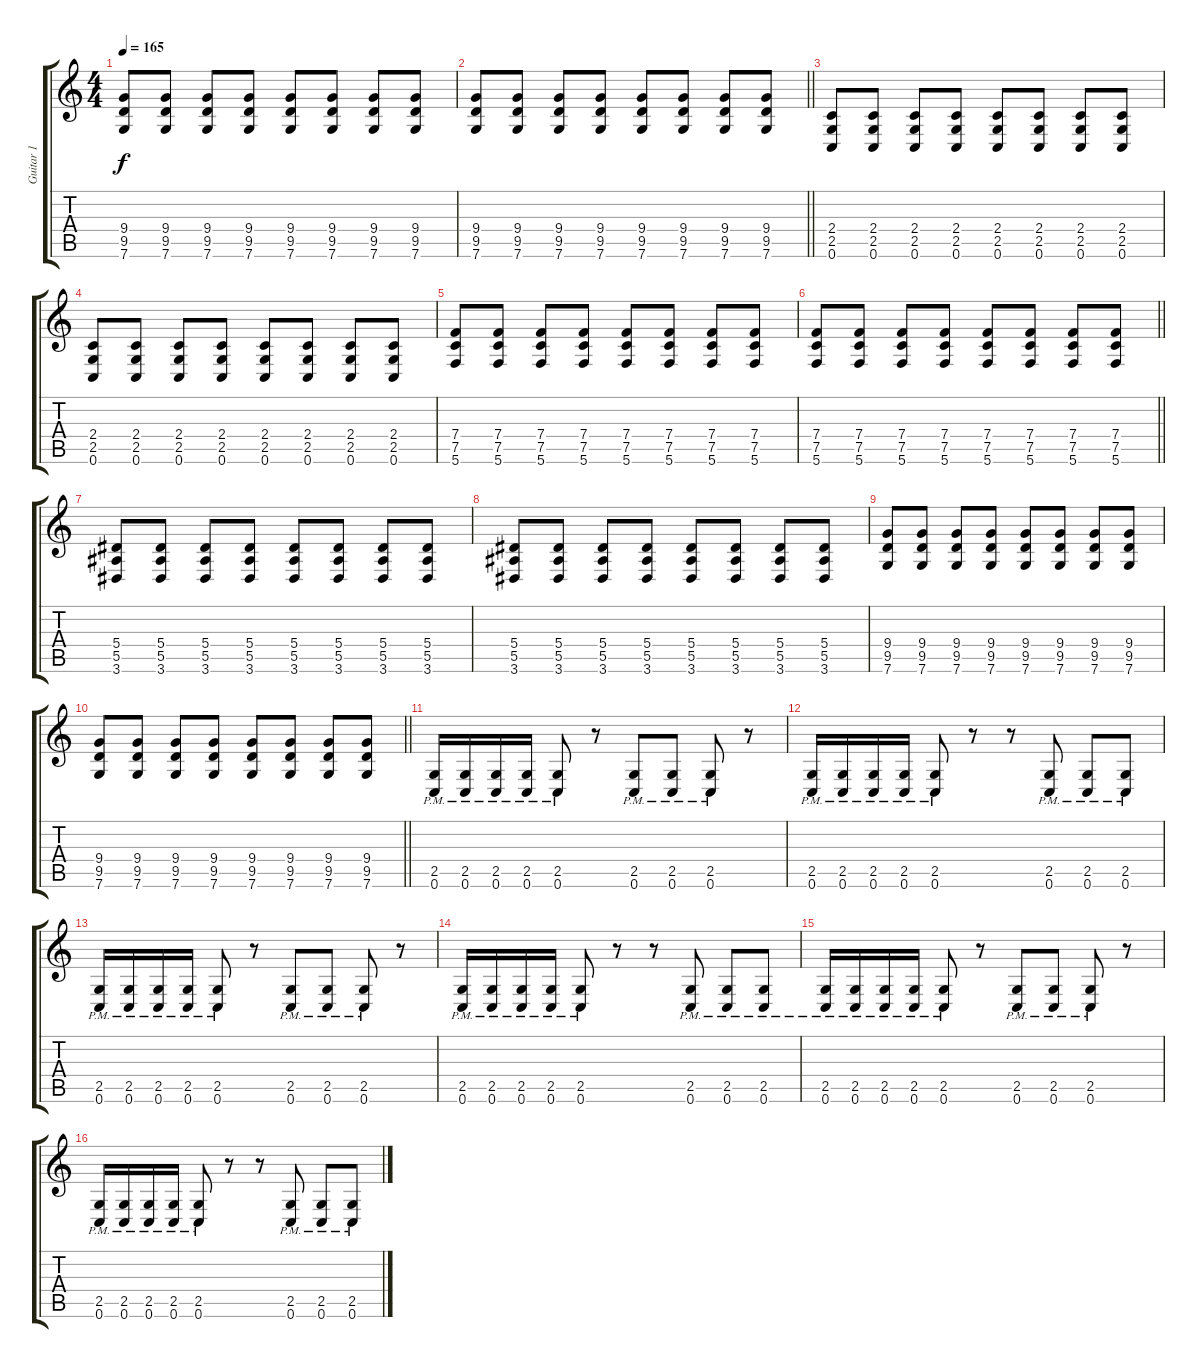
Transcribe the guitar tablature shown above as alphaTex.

\track ("Guitar 1" "Guitar 1") {instrument overdrivenguitar}
\staff {score tabs}
\tuning (C4 G3 Eb3 Bb2 F2 C2) {hide}
\ts (4 4)
\tempo 165
\clef g2
\ks c
(9.4 9.5 7.6).8{dy f} (9.4 9.5 7.6).8 (9.4 9.5 7.6).8 (9.4 9.5 7.6).8 (9.4 9.5 7.6).8 (9.4 9.5 7.6).8 (9.4 9.5 7.6).8 (9.4 9.5 7.6).8 |
\barLineRight lightlight
(9.4 9.5 7.6).8 (9.4 9.5 7.6).8 (9.4 9.5 7.6).8 (9.4 9.5 7.6).8 (9.4 9.5 7.6).8 (9.4 9.5 7.6).8 (9.4 9.5 7.6).8 (9.4 9.5 7.6).8 |
(2.4 2.5 0.6).8 (2.4 2.5 0.6).8 (2.4 2.5 0.6).8 (2.4 2.5 0.6).8 (2.4 2.5 0.6).8 (2.4 2.5 0.6).8 (2.4 2.5 0.6).8 (2.4 2.5 0.6).8 |
(2.4 2.5 0.6).8{txt ""} (2.4 2.5 0.6).8 (2.4 2.5 0.6).8 (2.4 2.5 0.6).8 (2.4 2.5 0.6).8 (2.4 2.5 0.6).8 (2.4 2.5 0.6).8 (2.4 2.5 0.6).8 |
(7.4 7.5 5.6).8 (7.4 7.5 5.6).8 (7.4 7.5 5.6).8 (7.4 7.5 5.6).8 (7.4 7.5 5.6).8 (7.4 7.5 5.6).8 (7.4 7.5 5.6).8 (7.4 7.5 5.6).8 |
\barLineRight lightlight
(7.4 7.5 5.6).8 (7.4 7.5 5.6).8 (7.4 7.5 5.6).8 (7.4 7.5 5.6).8 (7.4 7.5 5.6).8 (7.4 7.5 5.6).8 (7.4 7.5 5.6).8 (7.4 7.5 5.6).8 |
(5.4 5.5 3.6).8 (5.4 5.5 3.6).8 (5.4 5.5 3.6).8 (5.4 5.5 3.6).8 (5.4 5.5 3.6).8 (5.4 5.5 3.6).8 (5.4 5.5 3.6).8 (5.4 5.5 3.6).8 |
(5.4 5.5 3.6).8 (5.4 5.5 3.6).8 (5.4 5.5 3.6).8 (5.4 5.5 3.6).8 (5.4 5.5 3.6).8 (5.4 5.5 3.6).8 (5.4 5.5 3.6).8 (5.4 5.5 3.6).8 |
(9.4 9.5 7.6).8 (9.4 9.5 7.6).8 (9.4 9.5 7.6).8 (9.4 9.5 7.6).8 (9.4 9.5 7.6).8 (9.4 9.5 7.6).8 (9.4 9.5 7.6).8 (9.4 9.5 7.6).8 |
\barLineRight lightlight
(9.4 9.5 7.6).8 (9.4 9.5 7.6).8 (9.4 9.5 7.6).8 (9.4 9.5 7.6).8 (9.4 9.5 7.6).8 (9.4 9.5 7.6).8 (9.4 9.5 7.6).8 (9.4 9.5 7.6).8 |
(2.5{pm} 0.6{pm}).16 (2.5{pm} 0.6{pm}).16 (2.5{pm} 0.6{pm}).16 (2.5{pm} 0.6{pm}).16 (2.5{pm} 0.6{pm}).8 r.8 (2.5{pm} 0.6{pm}).8 (2.5{pm} 0.6{pm}).8 (2.5{pm} 0.6{pm}).8 r.8 |
(2.5{pm} 0.6{pm}).16 (2.5{pm} 0.6{pm}).16 (2.5{pm} 0.6{pm}).16 (2.5{pm} 0.6{pm}).16 (2.5{pm} 0.6{pm}).8 r.8 r.8 (2.5{pm} 0.6{pm}).8 (2.5{pm} 0.6{pm}).8 (2.5{pm} 0.6{pm}).8 |
(2.5{pm} 0.6{pm}).16 (2.5{pm} 0.6{pm}).16 (2.5{pm} 0.6{pm}).16 (2.5{pm} 0.6{pm}).16 (2.5{pm} 0.6{pm}).8 r.8 (2.5{pm} 0.6{pm}).8 (2.5{pm} 0.6{pm}).8 (2.5{pm} 0.6{pm}).8 r.8 |
(2.5{pm} 0.6{pm}).16 (2.5{pm} 0.6{pm}).16 (2.5{pm} 0.6{pm}).16 (2.5{pm} 0.6{pm}).16 (2.5{pm} 0.6{pm}).8 r.8 r.8 (2.5{pm} 0.6{pm}).8 (2.5{pm} 0.6{pm}).8 (2.5{pm} 0.6{pm}).8 |
(2.5{pm} 0.6{pm}).16 (2.5{pm} 0.6{pm}).16 (2.5{pm} 0.6{pm}).16 (2.5{pm} 0.6{pm}).16 (2.5{pm} 0.6{pm}).8 r.8 (2.5{pm} 0.6{pm}).8 (2.5{pm} 0.6{pm}).8 (2.5{pm} 0.6{pm}).8 r.8 |
(2.5{pm} 0.6{pm}).16 (2.5{pm} 0.6{pm}).16 (2.5{pm} 0.6{pm}).16 (2.5{pm} 0.6{pm}).16 (2.5{pm} 0.6{pm}).8 r.8 r.8 (2.5{pm} 0.6{pm}).8 (2.5{pm} 0.6{pm}).8 (2.5{pm} 0.6{pm}).8
